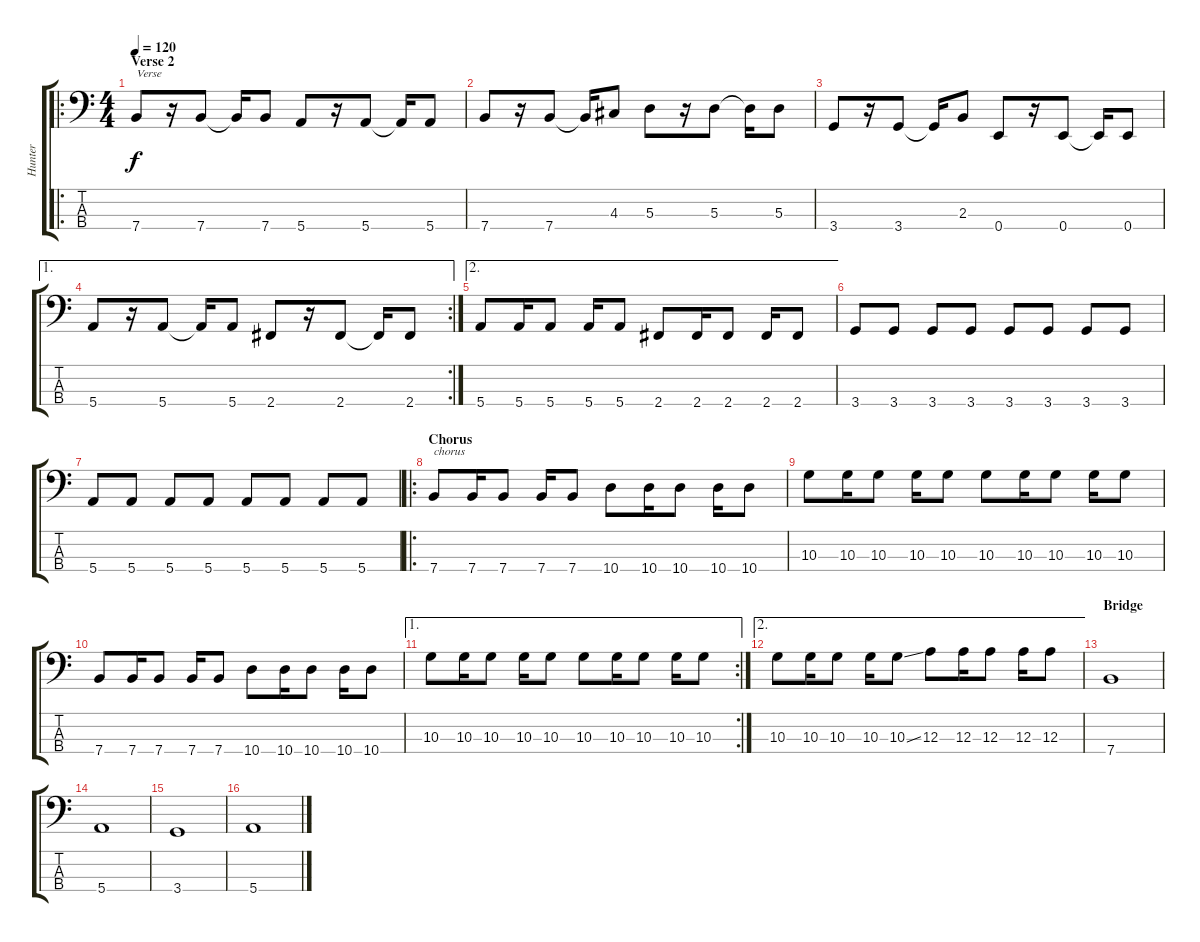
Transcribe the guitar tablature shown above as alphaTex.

\track ("Hunter" "Hunter") {instrument electricbasspick}
\staff {score tabs}
\tuning (G2 D2 A1 E1) {hide}
\ro
\ts (4 4)
\section ("" "Verse 2")
\tempo 120
\clef f4
\ks c
7.4.8{txt "Verse" dy f} r.16 7.4.8 7.4{t}.16 7.4.8 5.4.8 r.16 5.4.8 5.4{t}.16 5.4.8 |
7.4.8 r.16 7.4.8 7.4{t}.16 4.3.8 5.3.8 r.16 5.3.8 5.3{t}.16 5.3.8 |
3.4.8 r.16 3.4.8 3.4{t}.16 2.3.8 0.4.8 r.16 0.4.8 0.4{t}.16 0.4.8 |
\ae 1
\rc 2
5.4.8 r.16 5.4.8 5.4{t}.16 5.4.8 2.4.8 r.16 2.4.8 2.4{t}.16 2.4.8 |
\ae 2
5.4.8 5.4.16 5.4.8 5.4.16 5.4.8 2.4.8 2.4.16 2.4.8 2.4.16 2.4.8 |
3.4.8 3.4.8 3.4.8 3.4.8 3.4.8 3.4.8 3.4.8 3.4.8 |
5.4.8 5.4.8 5.4.8 5.4.8 5.4.8 5.4.8 5.4.8 5.4.8 |
\ro
\section ("" "Chorus")
7.4.8{txt "chorus"} 7.4.16 7.4.8 7.4.16 7.4.8 10.4.8 10.4.16 10.4.8 10.4.16 10.4.8 |
10.3.8 10.3.16 10.3.8 10.3.16 10.3.8 10.3.8 10.3.16 10.3.8 10.3.16 10.3.8 |
7.4.8 7.4.16 7.4.8 7.4.16 7.4.8 10.4.8 10.4.16 10.4.8 10.4.16 10.4.8 |
\ae 1
\rc 2
10.3.8 10.3.16 10.3.8 10.3.16 10.3.8 10.3.8 10.3.16 10.3.8 10.3.16 10.3.8 |
\ae 2
10.3.8 10.3.16 10.3.8 10.3.16 10.3{ss}.8 12.3.8 12.3.16 12.3.8 12.3.16 12.3.8 |
\section ("" "Bridge")
7.4.1 |
5.4.1 |
3.4.1 |
5.4.1
